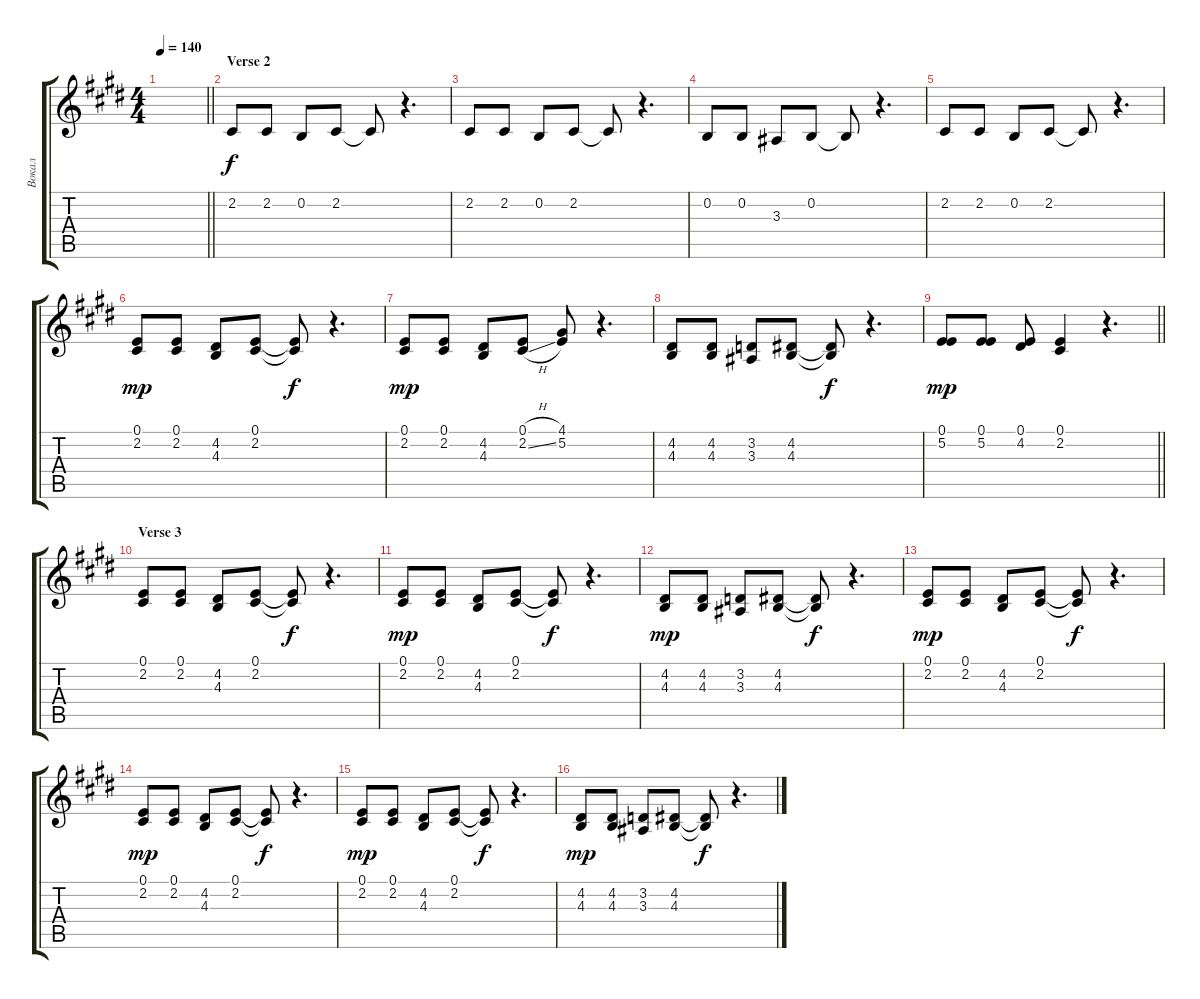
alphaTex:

\track ("Вокал" "Вокал") {instrument trumpet}
\staff {score tabs}
\tuning (E4 B3 G3 D3 A2 E2) {hide}
\ts (4 4)
\tempo 140
\clef g2
\barLineRight lightlight
\ks c#minor
|
\section ("" "Verse 2")
2.2.8 2.2.8 0.2.8 2.2.8 2.2{t}.8 r.4{d} |
2.2.8 2.2.8 0.2.8 2.2.8 2.2{t}.8 r.4{d} |
0.2.8 0.2.8 3.3.8 0.2.8 0.2{t}.8 r.4{d} |
2.2.8 2.2.8 0.2.8 2.2.8 2.2{t}.8 r.4{d} |
(0.1 2.2).8{dy mp} (0.1 2.2).8 (4.2 4.3).8 (0.1 2.2).8 (0.1{t} 2.2{t}).8{dy f} r.4{d} |
(0.1 2.2).8{dy mp} (0.1 2.2).8 (4.2 4.3).8 (0.1{h} 2.2{sl}).8 (4.1 5.2).8 r.4{d} |
(4.2 4.3).8 (4.2 4.3).8 (3.2 3.3).8 (4.2 4.3).8 (4.2{t} 4.3{t}).8{dy f} r.4{d} |
\barLineRight lightlight
(0.1 5.2).8{dy mp} (0.1 5.2).8 (0.1 4.2).8 (0.1 2.2).4 r.4{d} |
\section ("" "Verse 3")
(0.1 2.2).8 (0.1 2.2).8 (4.2 4.3).8 (0.1 2.2).8 (0.1{t} 2.2{t}).8{dy f} r.4{d} |
(0.1 2.2).8{dy mp} (0.1 2.2).8 (4.2 4.3).8 (0.1 2.2).8 (0.1{t} 2.2{t}).8{dy f} r.4{d} |
(4.2 4.3).8{dy mp} (4.2 4.3).8 (3.2 3.3).8 (4.2 4.3).8 (4.2{t} 4.3{t}).8{dy f} r.4{d} |
(0.1 2.2).8{dy mp} (0.1 2.2).8 (4.2 4.3).8 (0.1 2.2).8 (0.1{t} 2.2{t}).8{dy f} r.4{d} |
(0.1 2.2).8{dy mp} (0.1 2.2).8 (4.2 4.3).8 (0.1 2.2).8 (0.1{t} 2.2{t}).8{dy f} r.4{d} |
(0.1 2.2).8{dy mp} (0.1 2.2).8 (4.2 4.3).8 (0.1 2.2).8 (0.1{t} 2.2{t}).8{dy f} r.4{d} |
(4.2 4.3).8{dy mp} (4.2 4.3).8 (3.2 3.3).8 (4.2 4.3).8 (4.2{t} 4.3{t}).8{dy f} r.4{d}
